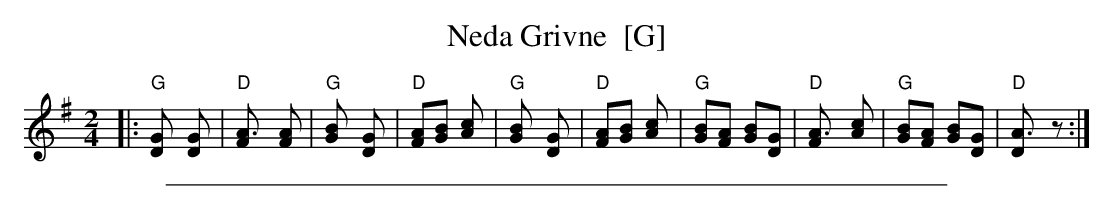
X:1
T: Neda Grivne  [G]
M: 2/4
L: 1/8
K: G
|: "G"[G2D] [G2D] | "D"[A3F] [AF] \
| "G"[B2G] [G2D] | "D"[AF][BG] [c2A] \
| "G"[B2G] [G2D] | "D"[AF][BG] [c2A] \
| "G"[BG][AF] [BG][GD] | "D"[A3F] [cA] \
| "G"[BG][AF] [BG][GD] | "D"[A3D] z :|
